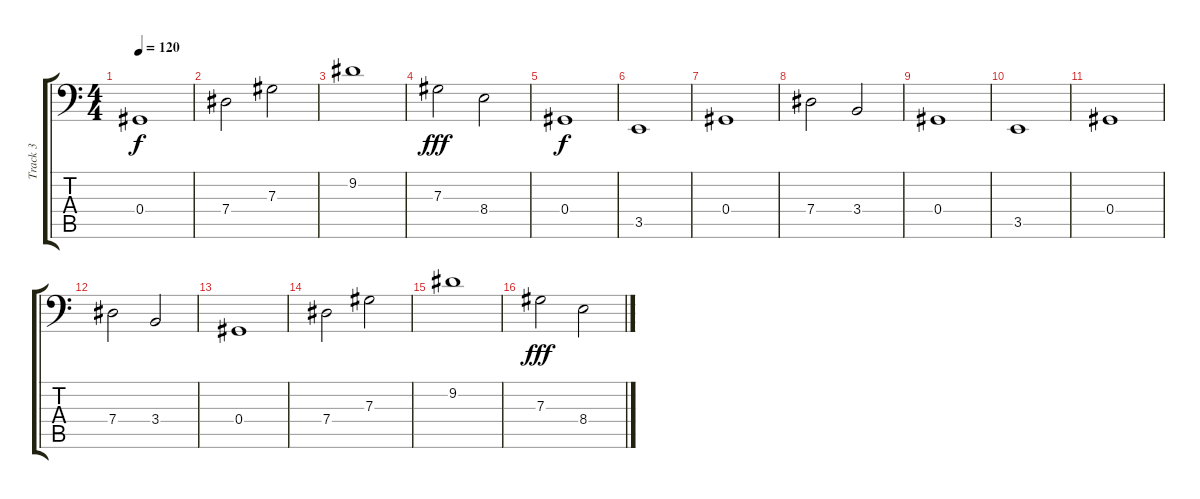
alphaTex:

\track ("Track 3" "Track 3") {instrument acousticbass}
\staff {score tabs}
\tuning (B2 Gb2 Db2 Ab1 Db1 Ab0) {hide}
\ts (4 4)
\tempo 120
\clef f4
\ks c
0.4.1{dy f} |
7.4.2 7.3.2 |
9.2.1 |
7.3.2{dy fff} 8.4.2 |
0.4.1{dy f} |
3.5.1 |
0.4.1 |
7.4.2 3.4.2 |
0.4.1 |
3.5.1 |
0.4.1 |
7.4.2 3.4.2 |
0.4.1 |
7.4.2 7.3.2 |
9.2.1 |
7.3.2{dy fff} 8.4.2
